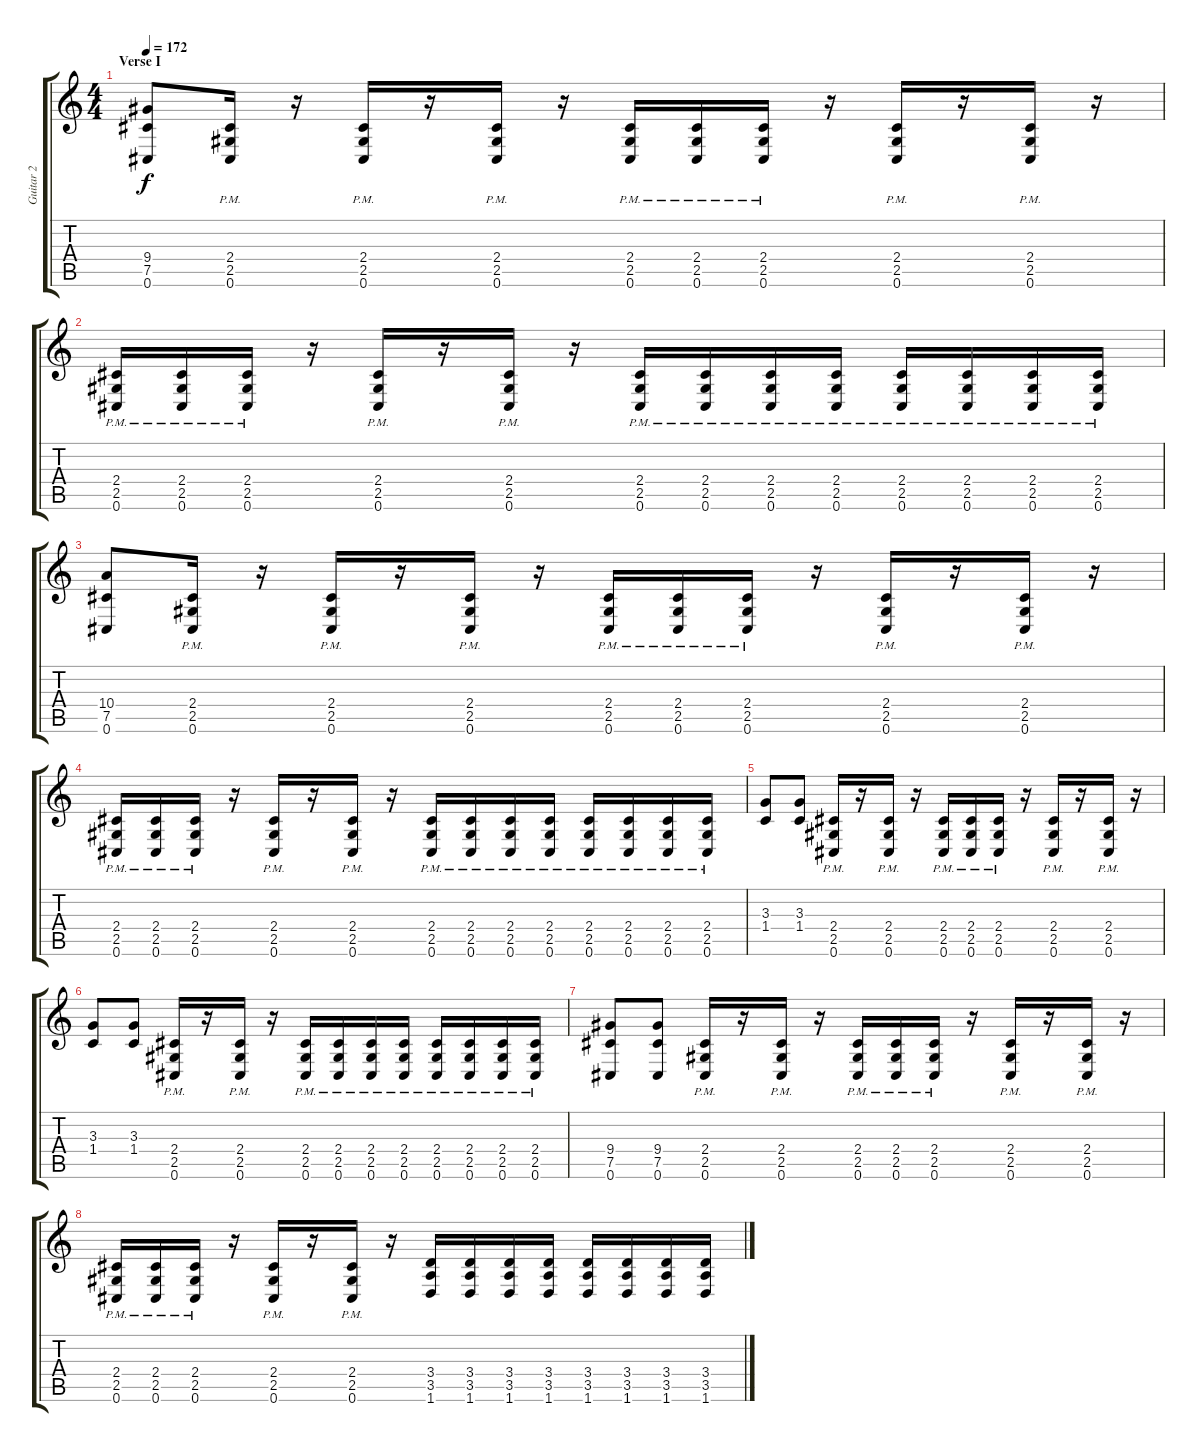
\track ("Guitar 2" "Guitar 2") {instrument distortionguitar}
\staff {score tabs}
\tuning (Db4 Ab3 E3 B2 Gb2 Db2) {hide}
\ts (4 4)
\section ("" "Verse I")
\tempo 172
\clef g2
\ks c
(9.4 7.5 0.6).8{dy f} (2.4{pm} 2.5{pm} 0.6{pm}).16 r.16 (2.4{pm} 2.5{pm} 0.6{pm}).16 r.16 (2.4{pm} 2.5{pm} 0.6{pm}).16 r.16 (2.4{pm} 2.5{pm} 0.6{pm}).16 (2.4{pm} 2.5{pm} 0.6{pm}).16 (2.4{pm} 2.5{pm} 0.6{pm}).16 r.16 (2.4{pm} 2.5{pm} 0.6{pm}).16 r.16 (2.4{pm} 2.5{pm} 0.6{pm}).16 r.16 |
(2.4{pm} 2.5{pm} 0.6{pm}).16 (2.4{pm} 2.5{pm} 0.6{pm}).16 (2.4{pm} 2.5{pm} 0.6{pm}).16 r.16 (2.4{pm} 2.5{pm} 0.6{pm}).16 r.16 (2.4{pm} 2.5{pm} 0.6{pm}).16 r.16 (2.4{pm} 2.5{pm} 0.6{pm}).16 (2.4{pm} 2.5{pm} 0.6{pm}).16 (2.4{pm} 2.5{pm} 0.6{pm}).16 (2.4{pm} 2.5{pm} 0.6{pm}).16 (2.4{pm} 2.5{pm} 0.6{pm}).16 (2.4{pm} 2.5{pm} 0.6{pm}).16 (2.4{pm} 2.5{pm} 0.6{pm}).16 (2.4{pm} 2.5{pm} 0.6{pm}).16 |
(10.4 7.5 0.6).8 (2.4{pm} 2.5{pm} 0.6{pm}).16 r.16 (2.4{pm} 2.5{pm} 0.6{pm}).16 r.16 (2.4{pm} 2.5{pm} 0.6{pm}).16 r.16 (2.4{pm} 2.5{pm} 0.6{pm}).16 (2.4{pm} 2.5{pm} 0.6{pm}).16 (2.4{pm} 2.5{pm} 0.6{pm}).16 r.16 (2.4{pm} 2.5{pm} 0.6{pm}).16 r.16 (2.4{pm} 2.5{pm} 0.6{pm}).16 r.16 |
(2.4{pm} 2.5{pm} 0.6{pm}).16 (2.4{pm} 2.5{pm} 0.6{pm}).16 (2.4{pm} 2.5{pm} 0.6{pm}).16 r.16 (2.4{pm} 2.5{pm} 0.6{pm}).16 r.16 (2.4{pm} 2.5{pm} 0.6{pm}).16 r.16 (2.4{pm} 2.5{pm} 0.6{pm}).16 (2.4{pm} 2.5{pm} 0.6{pm}).16 (2.4{pm} 2.5{pm} 0.6{pm}).16 (2.4{pm} 2.5{pm} 0.6{pm}).16 (2.4{pm} 2.5{pm} 0.6{pm}).16 (2.4{pm} 2.5{pm} 0.6{pm}).16 (2.4{pm} 2.5{pm} 0.6{pm}).16 (2.4{pm} 2.5{pm} 0.6{pm}).16 |
(3.3 1.4).8 (3.3 1.4).8 (2.4{pm} 2.5{pm} 0.6{pm}).16 r.16 (2.4{pm} 2.5{pm} 0.6{pm}).16 r.16 (2.4{pm} 2.5{pm} 0.6{pm}).16 (2.4{pm} 2.5{pm} 0.6{pm}).16 (2.4{pm} 2.5{pm} 0.6{pm}).16 r.16 (2.4{pm} 2.5{pm} 0.6{pm}).16 r.16 (2.4{pm} 2.5{pm} 0.6{pm}).16 r.16 |
(3.3 1.4).8 (3.3 1.4).8 (2.4{pm} 2.5{pm} 0.6{pm}).16 r.16 (2.4{pm} 2.5{pm} 0.6{pm}).16 r.16 (2.4{pm} 2.5{pm} 0.6{pm}).16 (2.4{pm} 2.5{pm} 0.6{pm}).16 (2.4{pm} 2.5{pm} 0.6{pm}).16 (2.4{pm} 2.5{pm} 0.6{pm}).16 (2.4{pm} 2.5{pm} 0.6{pm}).16 (2.4{pm} 2.5{pm} 0.6{pm}).16 (2.4{pm} 2.5{pm} 0.6{pm}).16 (2.4{pm} 2.5{pm} 0.6{pm}).16 |
(9.4 7.5 0.6).8 (9.4 7.5 0.6).8 (2.4{pm} 2.5{pm} 0.6{pm}).16 r.16 (2.4{pm} 2.5{pm} 0.6{pm}).16 r.16 (2.4{pm} 2.5{pm} 0.6{pm}).16 (2.4{pm} 2.5{pm} 0.6{pm}).16 (2.4{pm} 2.5{pm} 0.6{pm}).16 r.16 (2.4{pm} 2.5{pm} 0.6{pm}).16 r.16 (2.4{pm} 2.5{pm} 0.6{pm}).16 r.16 |
(2.4{pm} 2.5{pm} 0.6{pm}).16 (2.4{pm} 2.5{pm} 0.6{pm}).16 (2.4{pm} 2.5{pm} 0.6{pm}).16 r.16 (2.4{pm} 2.5{pm} 0.6{pm}).16 r.16 (2.4{pm} 2.5{pm} 0.6{pm}).16 r.16 (3.4 3.5 1.6).16 (3.4 3.5 1.6).16 (3.4 3.5 1.6).16 (3.4 3.5 1.6).16 (3.4 3.5 1.6).16 (3.4 3.5 1.6).16 (3.4 3.5 1.6).16 (3.4 3.5 1.6).16
